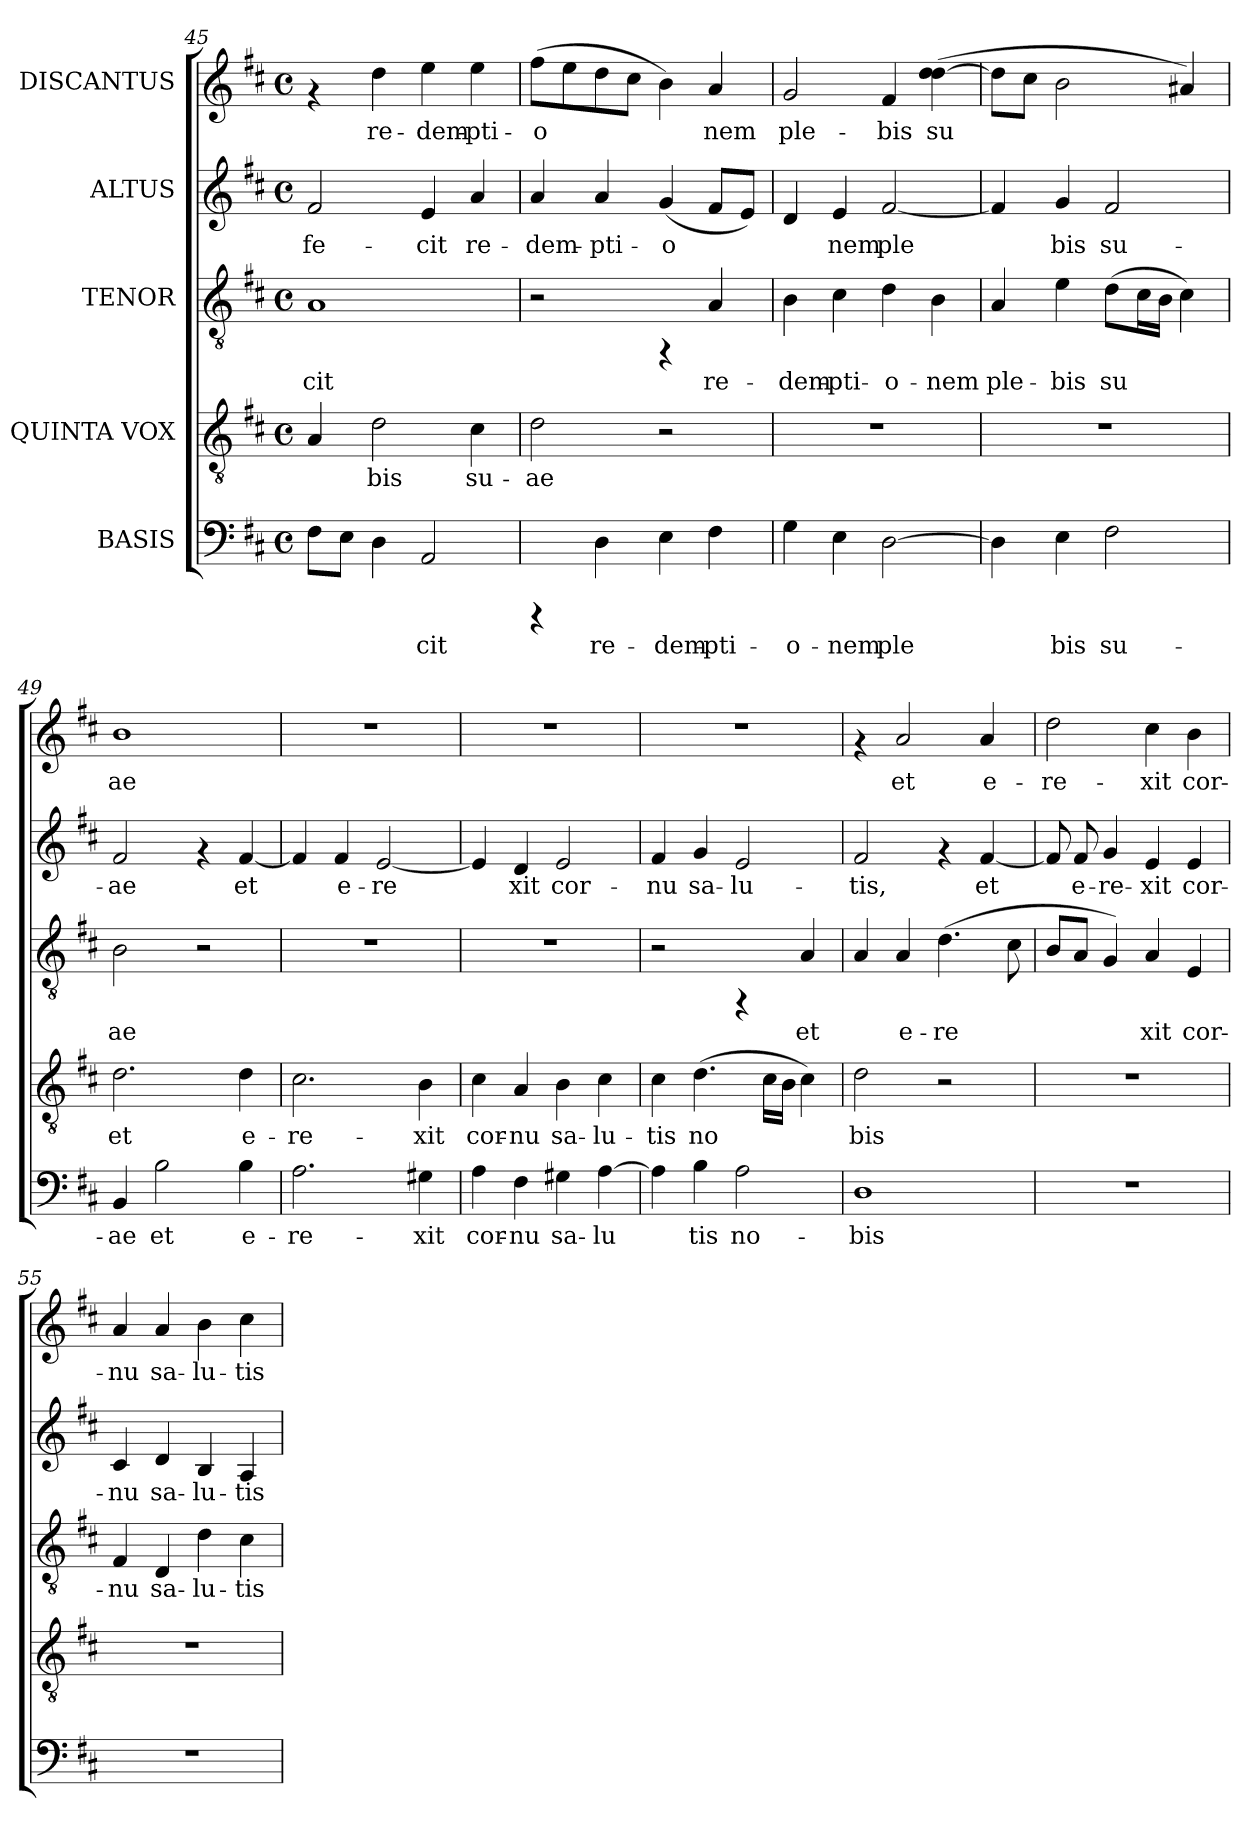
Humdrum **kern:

**kern	**text	**kern	**text	**kern	**text	**kern	**text	**kern	**text
*part5	*part5	*part4	*part4	*part3	*part3	*part2	*part2	*part1	*part1
*staff5	*staff5	*staff4	*staff4	*staff3	*staff3	*staff2	*staff2	*staff1	*staff1
*I"BASIS	*	*I"QUINTA VOX	*	*I"TENOR	*	*I"ALTUS	*	*I"DISCANTUS	*
*clefF4	*	*clefGv2	*	*clefGv2	*	*clefG2	*	*clefG2	*
*k[f#c#]	*	*k[f#c#]	*	*k[f#c#]	*	*k[f#c#]	*	*k[f#c#]	*
*D:	*	*D:	*	*D:	*	*D:	*	*D:	*
*M4/4	*	*M4/4	*	*M4/4	*	*M4/4	*	*M4/4	*
*met(c)	*	*met(c)	*	*met(c)	*	*met(c)	*	*met(c)	*
=45	=45	=45	=45	=45	=45	=45	=45	=45	=45
!	!LO:LY:b:rj	!	!LO:LY:b:rj	!	!LO:LY:b:rj	!	!LO:LY:b:cj	!	!
8F#\L	--	4A/	--	1A	-cit	2f#/	fe-	4rf	.
!	!LO:LY:b:rj	!	!	!	!	!	!	!	!
8E\J	--	.	.	.	.	.	.	.	.
!	!LO:LY:b:rj	!	!LO:LY:b:rj	!	!	!	!	!	!LO:LY:b:cj
4D\	--	2d\	-bis	.	.	.	.	4dd\	re-
!	!LO:LY:b:rj	!	!	!	!	!	!LO:LY:b:cj	!	!LO:LY:b:cj
2AA/	-cit	.	.	.	.	4e/	-cit	4ee\	-dem-
!	!	!	!LO:LY:b:rj	!	!	!	!LO:LY:b:cj	!	!LO:LY:b:cj
.	.	4c#\	su-	.	.	4a/	re-	4ee\	-pti-
=46	=46	=46	=46	=46	=46	=46	=46	=46	=46
!	!	!	!LO:LY:b:rj	!	!	!	!LO:LY:b:cj	!	!LO:LY:b:cj
4rCCC	.	2d\	-ae	2r	.	4a/	-dem-	(>8ff#\L	-o-
!	!	!	!	!	!	!	!	!	!LO:LY:b:cj
.	.	.	.	.	.	.	.	8ee\	--
!	!LO:LY:b:rj	!	!	!	!	!	!LO:LY:b:cj	!	!LO:LY:b:cj
4D\	re-	.	.	.	.	4a/	-pti-	8dd\	--
!	!	!	!	!	!	!	!	!	!LO:LY:b:cj
.	.	.	.	.	.	.	.	8cc#\J	--
!	!LO:LY:b:rj	!	!	!	!	!	!LO:LY:b:cj	!	!LO:LY:b:cj
4E\	-dem-	2r	.	4rFF	.	(<4g/	-o-	4b\)	--
!	!LO:LY:b:rj	!	!	!	!LO:LY:b:rj	!	!LO:LY:b:cj	!	!LO:LY:b:cj
4F#\	-pti-	.	.	4A/	re-	8f#/L	--	4a/	-nem
!	!	!	!	!	!	!	!LO:LY:b:cj	!	!
.	.	.	.	.	.	8e/J)	--	.	.
!!LO:PB:g=z
=47	=47	=47	=47	=47	=47	=47	=47	=47	=47
!	!LO:LY:b:rj	!	!	!	!LO:LY:b:rj	!	!LO:LY:b:cj	!	!LO:LY:b:cj
4G\	-o-	1r	.	4B\	-dem-	4d/	--	2g/	ple-
!	!LO:LY:b:rj	!	!	!	!LO:LY:b:rj	!	!LO:LY:b:cj	!	!
4E\	-nem	.	.	4c#\	-pti-	4e/	-nem	.	.
!	!LO:LY:b:rj	!	!	!	!LO:LY:b:rj	!	!LO:LY:b:cj	!	!LO:LY:b:cj
[>2D\	ple-	.	.	4d\	-o-	[<2f#/	ple-	4f#/	-bis
!	!	!	!	!	!LO:LY:b:rj	!	!	!	!LO:LY:b:cj
.	.	.	.	4B\	-nem	.	.	(>4dd\ [>4dd\	su-
=48	=48	=48	=48	=48	=48	=48	=48	=48	=48
!	!LO:LY:b:rj	!	!	!	!LO:LY:b:rj	!	!LO:LY:b:cj	!	!LO:LY:b:cj
4D\]	--	1r	.	4A/	ple-	4f#/]	--	8dd\L]	--
!	!	!	!	!	!	!	!	!	!LO:LY:b:cj
.	.	.	.	.	.	.	.	8cc#\J	--
!	!LO:LY:b:rj	!	!	!	!LO:LY:b:rj	!	!LO:LY:b:cj	!	!LO:LY:b:cj
4E\	-bis	.	.	4e\	-bis	4g/	-bis	2b\	--
!	!LO:LY:b:rj	!	!	!	!LO:LY:b:rj	!	!LO:LY:b:cj	!	!
2F#\	su-	.	.	(>8d\L	su-	2f#/	su-	.	.
!	!	!	!	!	!LO:LY:b:rj	!	!	!	!
.	.	.	.	16c#\	--	.	.	.	.
!	!	!	!	!	!LO:LY:b:rj	!	!	!	!
.	.	.	.	16B\J	--	.	.	.	.
!	!	!	!	!	!LO:LY:b:rj	!	!	!	!LO:LY:b:cj
.	.	.	.	4c#\)	--	.	.	4a#X/)	--
=49	=49	=49	=49	=49	=49	=49	=49	=49	=49
!	!LO:LY:b:rj	!	!LO:LY:b:rj	!	!LO:LY:b:rj	!	!LO:LY:b:cj	!	!LO:LY:b:cj
4BB/	-ae	2.d\	et	2B\	-ae	2f#/	-ae	1b	-ae
!	!LO:LY:b:rj	!	!	!	!	!	!	!	!
2B\	et	.	.	.	.	.	.	.	.
.	.	.	.	2r	.	4rf	.	.	.
!	!LO:LY:b:rj	!	!LO:LY:b:rj	!	!	!	!LO:LY:b:cj	!	!
4B\	e-	4d\	e-	.	.	[<4f#/	et	.	.
=50	=50	=50	=50	=50	=50	=50	=50	=50	=50
!	!LO:LY:b:rj	!	!LO:LY:b:rj	!	!	!	!LO:LY:b:cj	!	!
2.A\	-re-	2.c#\	-re-	1r	.	4f#/]	.	1r	.
!	!	!	!	!	!	!	!LO:LY:b:cj	!	!
.	.	.	.	.	.	4f#/	e-	.	.
!	!	!	!	!	!	!	!LO:LY:b:cj	!	!
.	.	.	.	.	.	[<2e/	-re-	.	.
!	!LO:LY:b:rj	!	!LO:LY:b:rj	!	!	!	!	!	!
4G#X\	-xit	4B\	-xit	.	.	.	.	.	.
=51	=51	=51	=51	=51	=51	=51	=51	=51	=51
!	!LO:LY:b:rj	!	!LO:LY:b:rj	!	!	!	!LO:LY:b:cj	!	!
4A\	cor-	4c#\	cor-	1r	.	4e/]	--	1r	.
!	!LO:LY:b:rj	!	!LO:LY:b:rj	!	!	!	!LO:LY:b:cj	!	!
4F#\	-nu	4A/	-nu	.	.	4d/	-xit	.	.
!	!LO:LY:b:rj	!	!LO:LY:b:rj	!	!	!	!LO:LY:b:cj	!	!
4G#\	sa-	4B\	sa-	.	.	2e/	cor-	.	.
!	!LO:LY:b:rj	!	!LO:LY:b:rj	!	!	!	!	!	!
[>4A\	-lu-	4c#\	-lu-	.	.	.	.	.	.
=52	=52	=52	=52	=52	=52	=52	=52	=52	=52
!	!LO:LY:b:rj	!	!LO:LY:b:rj	!	!	!	!LO:LY:b:cj	!	!
4A\]	--	4c#\	-tis	2r	.	4f#/	-nu	1r	.
!	!LO:LY:b:rj	!	!LO:LY:b:rj	!	!	!	!LO:LY:b:cj	!	!
4B\	-tis	(>4.d\	no-	.	.	4g/	sa-	.	.
!	!LO:LY:b:rj	!	!	!	!	!	!LO:LY:b:cj	!	!
2A\	no-	.	.	4rFF	.	2e/	-lu-	.	.
!	!	!	!LO:LY:b:rj	!	!	!	!	!	!
.	.	16c#\L	--	.	.	.	.	.	.
!	!	!	!LO:LY:b:rj	!	!	!	!	!	!
.	.	16B\J	--	.	.	.	.	.	.
!	!	!	!LO:LY:b:rj	!	!LO:LY:b:rj	!	!	!	!
.	.	4c#\)	--	4A/	et	.	.	.	.
!!LO:LB:g=z
=53	=53	=53	=53	=53	=53	=53	=53	=53	=53
!	!LO:LY:b:rj	!	!LO:LY:b:rj	!	!LO:LY:b:rj	!	!LO:LY:b:cj	!	!
1D	-bis	2d\	-bis	4A/	.	2f#/	-tis,	4rf	.
!	!	!	!	!	!LO:LY:b:rj	!	!	!	!LO:LY:b:cj
.	.	.	.	4A/	e-	.	.	2a/	et
!	!	!	!	!	!LO:LY:b:rj	!	!	!	!
.	.	2r	.	(>4.d\	-re-	4rf	.	.	.
!	!	!	!	!	!	!	!LO:LY:b:cj	!	!LO:LY:b:cj
.	.	.	.	.	.	[<4f#/	et	4a/	e-
!	!	!	!	!	!LO:LY:b:rj	!	!	!	!
.	.	.	.	8c#\	--	.	.	.	.
=54	=54	=54	=54	=54	=54	=54	=54	=54	=54
!	!	!	!	!	!LO:LY:b:rj	!	!LO:LY:b:cj	!	!LO:LY:b:cj
1r	.	1r	.	8B/L	--	8f#/]	.	2dd\	-re-
!	!	!	!	!	!LO:LY:b:rj	!	!LO:LY:b:cj	!	!
.	.	.	.	8A/J	--	8f#/	e-	.	.
!	!	!	!	!	!LO:LY:b:rj	!	!LO:LY:b:cj	!	!
.	.	.	.	4G/)	--	4g/	-re-	.	.
!	!	!	!	!	!LO:LY:b:rj	!	!LO:LY:b:cj	!	!LO:LY:b:cj
.	.	.	.	4A/	-xit	4e/	-xit	4cc#\	-xit
!	!	!	!	!	!LO:LY:b:rj	!	!LO:LY:b:cj	!	!LO:LY:b:cj
.	.	.	.	4E/	cor-	4e/	cor-	4b\	cor-
=55	=55	=55	=55	=55	=55	=55	=55	=55	=55
!	!	!	!	!	!LO:LY:b:rj	!	!LO:LY:b:cj	!	!LO:LY:b:cj
1r	.	1r	.	4F#/	-nu	4c#/	-nu	4a/	-nu
!	!	!	!	!	!LO:LY:b:rj	!	!LO:LY:b:cj	!	!LO:LY:b:cj
.	.	.	.	4D/	sa-	4d/	sa-	4a/	sa-
!	!	!	!	!	!LO:LY:b:rj	!	!LO:LY:b:cj	!	!LO:LY:b:cj
.	.	.	.	4d\	-lu-	4B/	-lu-	4b\	-lu-
!	!	!	!	!	!LO:LY:b:rj	!	!LO:LY:b:cj	!	!LO:LY:b:cj
.	.	.	.	4c#\	-tis	4A/	-tis	4cc#\	-tis
=	=	=	=	=	=	=	=	=	=
*-	*-	*-	*-	*-	*-	*-	*-	*-	*-
